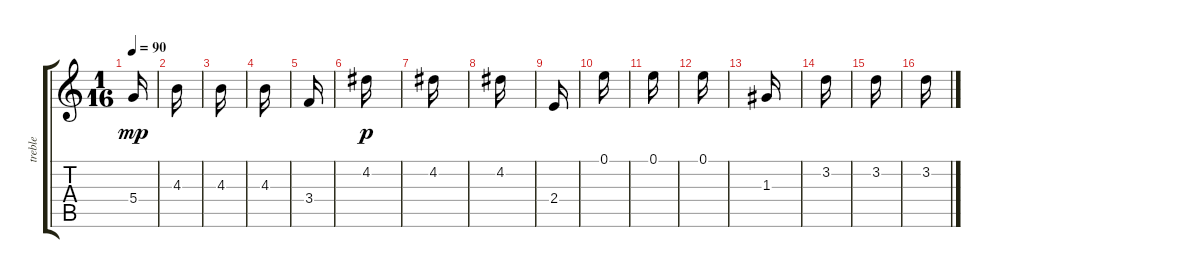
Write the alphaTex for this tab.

\track ("treble              " "treble    ") {instrument acousticguitarnylon}
\staff {score tabs}
\tuning (E4 B3 G3 D3 A2 E2) {hide}
\ts (1 16)
\tempo 90
\clef g2
\ks c
5.4.16{dy mp} |
4.3.16 |
4.3.16 |
4.3.16 |
3.4.16 |
4.2.16{dy p} |
4.2.16 |
4.2.16 |
2.4.16 |
0.1.16 |
0.1.16 |
0.1.16 |
1.3.16 |
3.2.16 |
3.2.16 |
3.2.16
